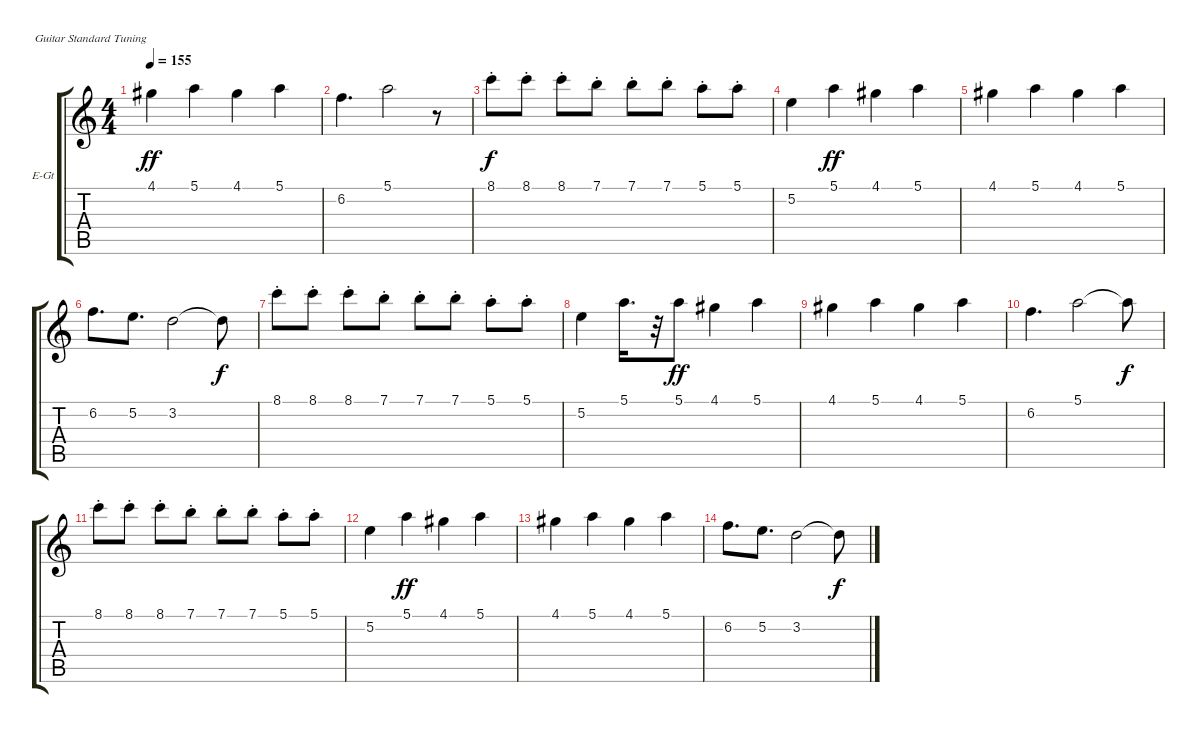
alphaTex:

\bracketExtendMode groupsimilarinstruments
\firstSystemTrackNameOrientation horizontal
\otherSystemsTrackNameOrientation horizontal
\track ("Г. Каспарян (Overdrive)" "E-Gt") {instrument overdrivenguitar}
\staff {score tabs}
\tuning (E4 B3 G3 D3 A2 E2)
\ts (4 4)
\tempo 155
\clef g2
\scale
0.333333
\ks c
4.1.4{dy ff} 5.1.4 4.1.4 5.1.4 |
\scale
0.333333 6.2.4{d} 5.1.2 r.8 |
\scale
0.333333 8.1{st}.8{dy f} 8.1{st}.8 8.1{st}.8 7.1{st}.8 7.1{st}.8 7.1{st}.8 5.1{st}.8 5.1{st}.8 |
\scale
0.333333 5.2.4 5.1.4{dy ff} 4.1.4 5.1.4 |
\scale
0.333333 4.1.4 5.1.4 4.1.4 5.1.4 |
\scale
0.333333 6.2.8{d} 5.2.8{d} 3.2.2 3.2{t}.8{dy f} |
\scale
0.333333 8.1{st}.8 8.1{st}.8 8.1{st}.8 7.1{st}.8 7.1{st}.8 7.1{st}.8 5.1{st}.8 5.1{st}.8 |
\scale
0.333333 5.2.4 5.1.16{d} r.32 5.1.8{dy ff} 4.1.4 5.1.4 |
\scale
0.333333 4.1.4 5.1.4 4.1.4 5.1.4 |
\scale
0.333333 6.2.4{d} 5.1.2 5.1{t}.8{dy f} |
\scale
0.333333 8.1{st}.8 8.1{st}.8 8.1{st}.8 7.1{st}.8 7.1{st}.8 7.1{st}.8 5.1{st}.8 5.1{st}.8 |
\scale
0.333333 5.2.4 5.1.4{dy ff} 4.1.4 5.1.4 |
\scale
0.333333 4.1.4 5.1.4 4.1.4 5.1.4 |
\scale
0.333333 6.2.8{d} 5.2.8{d} 3.2.2 3.2{t}.8{dy f} |
\scale
0.333333
